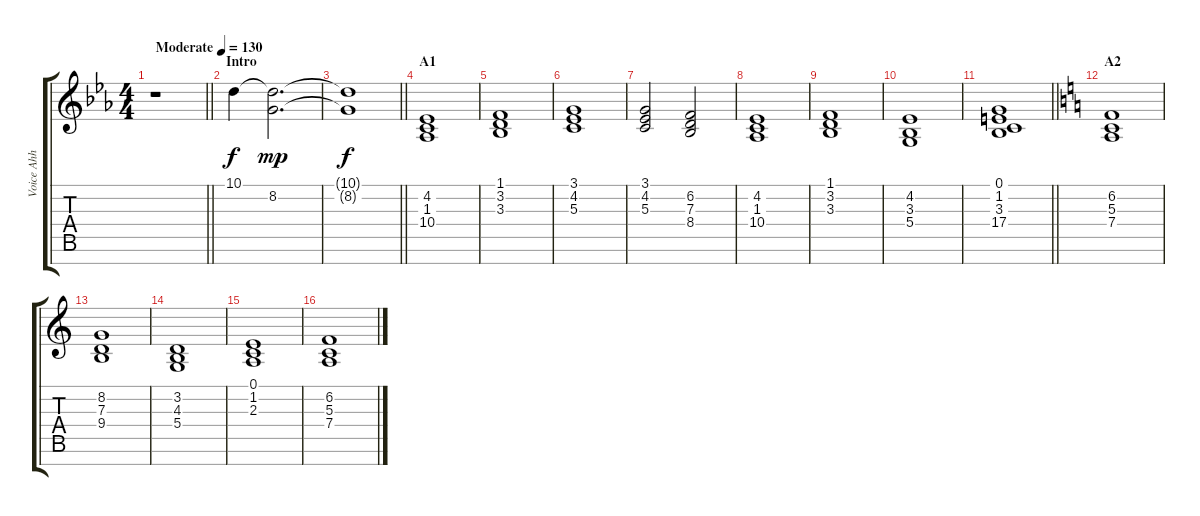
\track ("Voice Ahh & Brightness " "Voice Ahh ") {instrument fx7echoes}
\staff {score tabs}
\tuning (E4 B3 G3 D3 A2 E2 B1) {hide}
\ts (4 4)
\tempo (130 "Moderate")
\clef g2
\barLineRight lightlight
\ks eb
r.1{dy f volume 5 instrument fx7echoes} |
\section ("" "Intro")
10.1.4{volume 13} (10.1{t} 8.2).2{d dy mp} |
\barLineRight lightlight
(10.1{t} 8.2{t}).1{dy f} |
\section ("" "A1")
(4.2 1.3 10.4).1 |
(1.1 3.2 3.3).1 |
(3.1 4.2 5.3).1 |
(3.1 4.2 5.3).2 (6.2 7.3 8.4).2 |
(4.2 1.3 10.4).1 |
(1.1 3.2 3.3).1 |
(4.2 3.3 5.4).1 |
\barLineRight lightlight
(0.1 1.2 3.3 17.4).1 |
\section ("" "A2")
\ks c
(6.2 5.3 7.4).1 |
(8.2 7.3 9.4).1 |
(3.2 4.3 5.4).1 |
(0.1 1.2 2.3).1 |
(6.2 5.3 7.4).1
